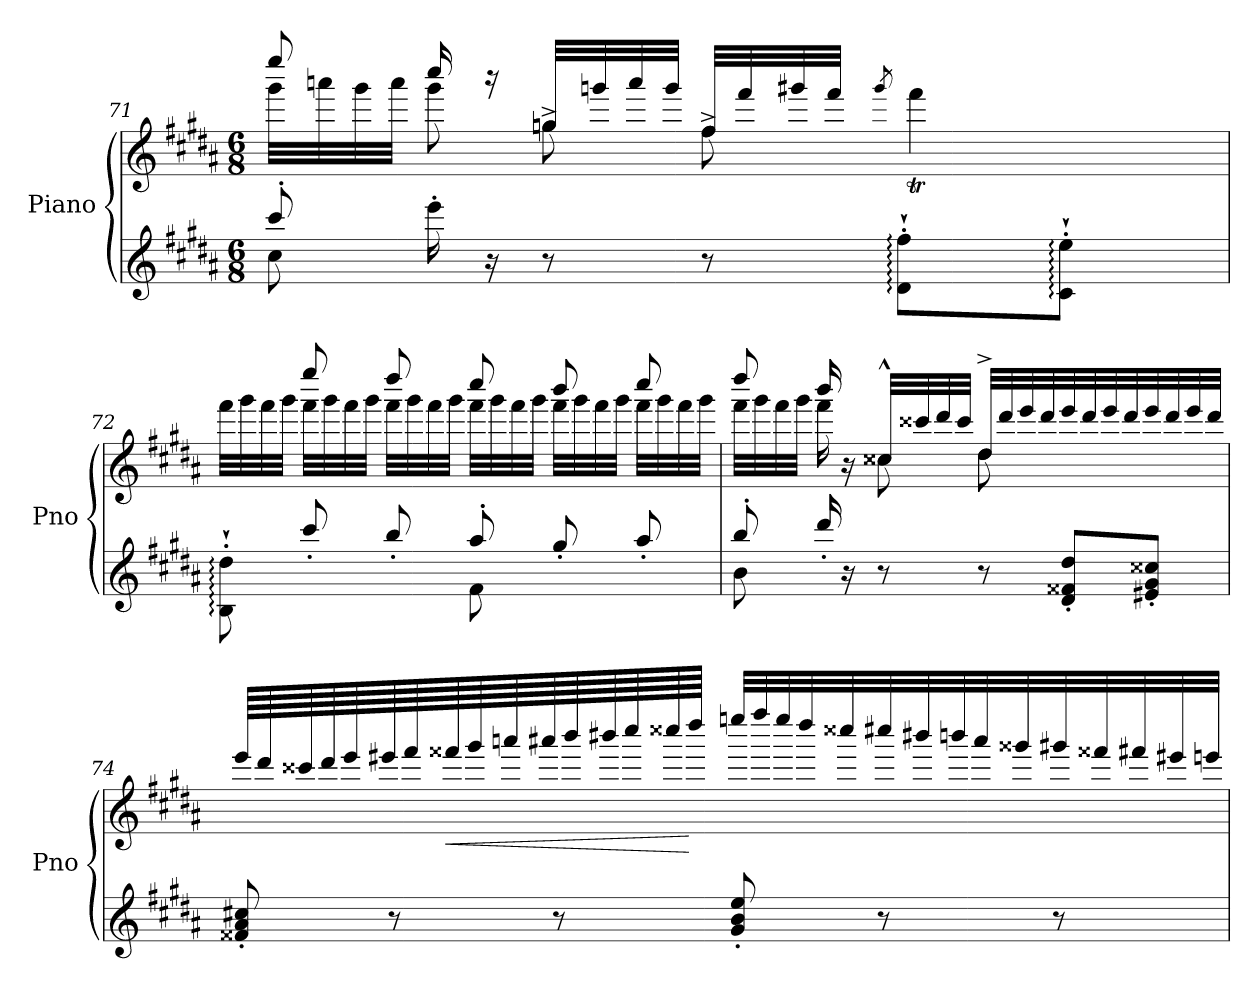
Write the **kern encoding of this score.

**kern	**kern	**dynam
*part1	*part1	*part1
*staff2	*staff1	*staff1/2
*I"Piano	*	*
*I'Pno	*	*
!!LO:LB:g=z
*clefG2	*clefG2	*
*k[f#c#g#d#a#]	*k[f#c#g#d#a#]	*
*M6/8	*M6/8	*
=71	=71	=71
*^	*^	*
*	*	*	*^	*
8ccc#'/	8cc#\	8eeee/	2ryy	32ggg#\LLL	.
.	.	.	.	32aaan\	.
.	.	.	.	32ggg#\	.
.	.	.	.	32aaa\JJJ	.
16eee'\	2ryy	16cccc#/	.	8ggg#\	.
16r	.	16r	.	.	.
8r	.	32ggn/LLL	.	8ggn^\	.
.	.	32gggn/	.	.	.
.	.	32aaa/	.	.	.
.	.	32ggg/JJJ	.	.	.
8r	.	32ff#/LLL	.	8ff#^\	.
.	.	32fff#/	.	.	.
.	.	32ggg#X/	.	.	.
.	.	32fff#/JJJ	.	.	.
.	.	.	8qggg#/	.	.
8d#\:'` 8ff#\:'`L	.	32ggg#!yy	4fff#T\	4ryy	.
.	.	32fff#!yy	.	.	.
.	.	32ggg#!yy	.	.	.
.	.	32fff#!yy	.	.	.
8c#\:'` 8ee\:'`J	8ryy	32ggg#!yy	.	.	.
.	.	32fff#!yy	.	.	.
*	*	*Xtuplet	*	*	*
.	.	48ggg#!yy	.	.	.
.	.	48fff#!yy	.	.	.
.	.	48ggg#!yy	.	.	.
*	*	*	*v	*v	*
!!LO:PB:g=z
=72	=72	=72	=72	=72
8B\:'` 8dd#\:'`	4.ryy	8ryy	32fff#\LLL	.
.	.	.	32ggg#\	.
.	.	.	32fff#\	.
.	.	.	32ggg#\JJJ	.
8ccc#'/	.	8eeee/	32fff#\LLL	.
.	.	.	32ggg#\	.
.	.	.	32fff#\	.
.	.	.	32ggg#\JJJ	.
8bb'/	.	8dddd#/	32fff#\LLL	.
.	.	.	32ggg#\	.
.	.	.	32fff#\	.
.	.	.	32ggg#\JJJ	.
8aa#'/	8f#\	8cccc#/	32fff#\LLL	.
.	.	.	32ggg#\	.
.	.	.	32fff#\	.
.	.	.	32ggg#\JJJ	.
8gg#'/	4ryy	8bbb/	32fff#\LLL	.
.	.	.	32ggg#\	.
.	.	.	32fff#\	.
.	.	.	32ggg#\JJJ	.
8aa#'/	.	8cccc#/	32fff#\LLL	.
.	.	.	32ggg#\	.
.	.	.	32fff#\	.
.	.	.	32ggg#\JJJ	.
!!LO:LB:g=z	!!
=73	=73	=73	=73	=73
8bb'/	8b\	8dddd#/	32fff#\LLL	.
.	.	.	32ggg#\	.
.	.	.	32fff#\	.
.	.	.	32ggg#\JJJ	.
16ddd#'/	2ryy	16bbb/	16fff#\	.
16r	.	16r	16ryy	.
8r	.	32cc##X^^/LLL	8cc##X\	.
.	.	32ccc##X/	.	.
.	.	32ddd#/	.	.
.	.	32ccc##/JJJ	.	.
8r	.	32dd#^/LLL	8dd#\	.
.	.	32ddd#/	.	.
.	.	32eee/	.	.
.	.	32ddd#/	.	.
8d#/' 8f##X/' 8dd#/'L	.	32eee/	4ryy	.
.	.	32ddd#/	.	.
.	.	32eee/	.	.
.	.	32ddd#/	.	.
8e#X/' 8g#/' 8cc##X/'J	8ryy	32eee/	.	.
.	.	32ddd#/	.	.
.	.	32eee/	.	.
.	.	32ddd#/JJJ	.	.
*v	*v	*	*	*
*	*v	*v	*
=74	=74	=74
8f##X/' 8a#/' 8cc#X/'	128%3eee/LLL	.
.	128%3ddd#/	.
.	128%3ccc##X/	.
.	128%3ddd#/	.
.	128%3eee/	.
.	128%3eee#X/	.
8r	.	.
.	128%3fff#/	.
!	!	!LO:HP:b
.	128%3fff##X/	<
.	128%3ggg#/	.
.	128%3aaan/	.
.	128%3aaa#X/	.
8r	.	.
.	128%3bbb/	.
.	128%3bbb#X/	.
.	128%3cccc#/	.
.	128%3cccc##X/	.
.	128%3dddd#/JJJ	[
!!LO:LB:g=z
=75-	=75-	=75-
8g#/' 8b/' 8ee/'	40eeeen/LLL	.
.	40ffff#/	.
.	40eeee/	.
.	40dddd#/	.
.	40cccc##X/	.
8r	40cccc#X/	.
.	40bbb#X/	.
.	40bbbn/	.
.	40aaa#/	.
.	40ggg##X/	.
8r	40ggg#X/	.
.	40fff##X/	.
.	40fff#X/	.
.	40eee#X/	.
.	40eeen/JJJ	.
=	=	=
*-	*-	*-
